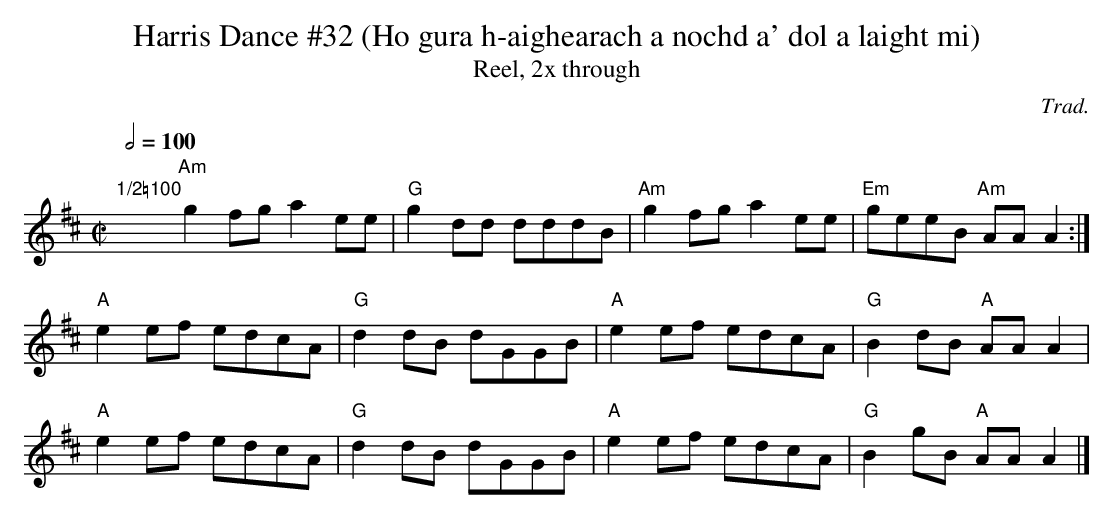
X:1
T:Harris Dance #32 (Ho gura h-aighearach a nochd a' dol a laight mi)
T:Reel, 2x through
C:Trad.
M:C|
L:1/8
Q:1/2=100
K:Amix
"1/2=100"yyyy"Am"g2fg a2 ee|"G"g2 dd dddB|"Am"g2fg a2ee|"Em"geeB "Am"AA A2:|
"A"e2ef edcA|"G"d2dB dGGB|"A"e2ef edcA|"G"B2dB "A"AA A2|
"A"e2ef edcA|"G"d2dB dGGB|"A"e2ef edcA|"G"B2gB "A"AA A2|]
